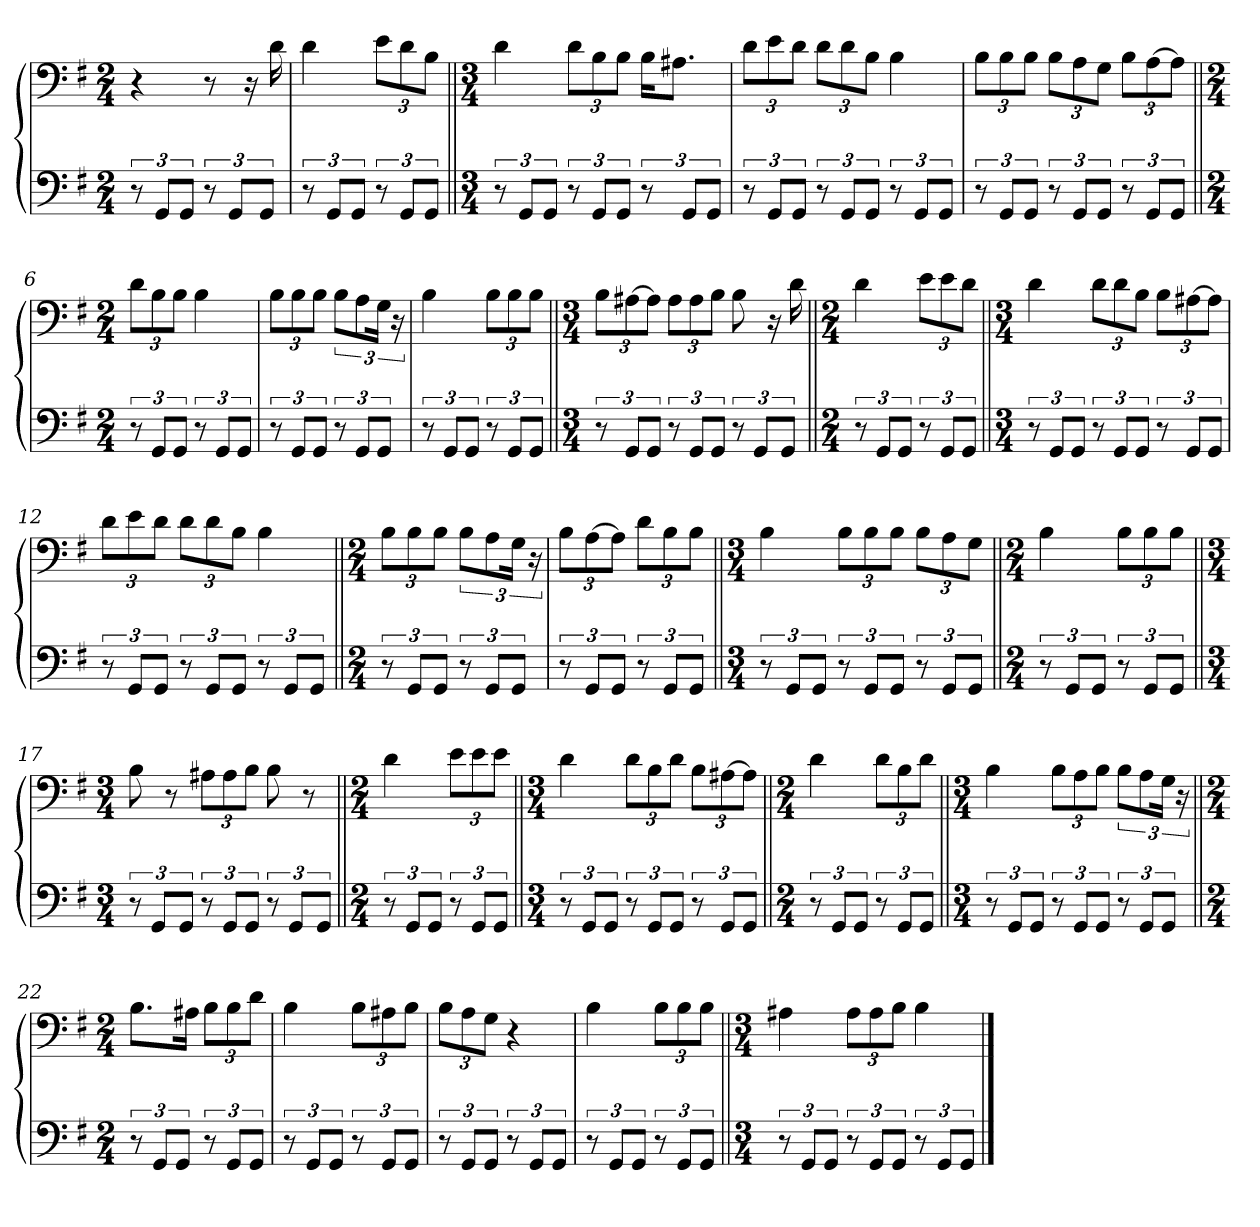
**kern	**kern
*part1	*part1
*staff2	*staff1
*clefF4	*clefF4
*k[f#]	*k[f#]
*M2/4	*M2/4
=1	=1
12r	4r
12GG/L	.
12GG/J	.
12r	8r
12GG/L	.
.	16r
12GG/J	.
.	16d\
=2	=2
12r	4d\
12GG/L	.
12GG/J	.
12r	12e\L
12GG/L	12d\
12GG/J	12B\J
=3||	=3||
*M3/4	*M3/4
12r	4d\
12GG/L	.
12GG/J	.
12r	12d\L
12GG/L	12B\
12GG/J	12B\J
12r	16B\KL
.	8.A#X\J
12GG/L	.
12GG/J	.
=4	=4
12r	12d\L
12GG/L	12e\
12GG/J	12d\J
12r	12d\L
12GG/L	12d\
12GG/J	12B\J
12r	4B\
12GG/L	.
12GG/J	.
=5	=5
12r	12B\L
12GG/L	12B\
12GG/J	12B\J
12r	12B\L
12GG/L	12A\
12GG/J	12G\J
12r	12B\L
12GG/L	[12A\
12GG/J	12A\J]
=6||	=6||
*M2/4	*M2/4
12r	12d\L
12GG/L	12B\
12GG/J	12B\J
12r	4B\
12GG/L	.
12GG/J	.
=7	=7
12r	12B\L
12GG/L	12B\
12GG/J	12B\J
12r	12B\L
12GG/L	12A\
12GG/J	24G\Jk
.	24r
=8	=8
12r	4B\
12GG/L	.
12GG/J	.
12r	12B\L
12GG/L	12B\
12GG/J	12B\J
=9||	=9||
*M3/4	*M3/4
12r	12B\L
12GG/L	[12A#X\
12GG/J	12A#\J]
12r	12A#\L
12GG/L	12A#\
12GG/J	12B\J
12r	8B\
12GG/L	.
.	16r
12GG/J	.
.	16d\
=10||	=10||
*M2/4	*M2/4
12r	4d\
12GG/L	.
12GG/J	.
12r	12e\L
12GG/L	12e\
12GG/J	12d\J
=11||	=11||
*M3/4	*M3/4
12r	4d\
12GG/L	.
12GG/J	.
12r	12d\L
12GG/L	12d\
12GG/J	12B\J
12r	12B\L
12GG/L	[12A#X\
12GG/J	12A#\J]
=12	=12
12r	12d\L
12GG/L	12e\
12GG/J	12d\J
12r	12d\L
12GG/L	12d\
12GG/J	12B\J
12r	4B\
12GG/L	.
12GG/J	.
=13||	=13||
*M2/4	*M2/4
12r	12B\L
12GG/L	12B\
12GG/J	12B\J
12r	12B\L
12GG/L	12A\
12GG/J	24G\Jk
.	24r
=14	=14
12r	12B\L
12GG/L	[12A\
12GG/J	12A\J]
12r	12d\L
12GG/L	12B\
12GG/J	12B\J
=15||	=15||
*M3/4	*M3/4
12r	4B\
12GG/L	.
12GG/J	.
12r	12B\L
12GG/L	12B\
12GG/J	12B\J
12r	12B\L
12GG/L	12A\
12GG/J	12G\J
=16||	=16||
*M2/4	*M2/4
12r	4B\
12GG/L	.
12GG/J	.
12r	12B\L
12GG/L	12B\
12GG/J	12B\J
=17||	=17||
*M3/4	*M3/4
12r	8B\
12GG/L	.
.	8r
12GG/J	.
12r	12A#X\L
12GG/L	12A#\
12GG/J	12B\J
12r	8B\
12GG/L	.
.	8r
12GG/J	.
=18||	=18||
*M2/4	*M2/4
12r	4d\
12GG/L	.
12GG/J	.
12r	12e\L
12GG/L	12e\
12GG/J	12e\J
=19||	=19||
*M3/4	*M3/4
12r	4d\
12GG/L	.
12GG/J	.
12r	12d\L
12GG/L	12B\
12GG/J	12d\J
12r	12B\L
12GG/L	[12A#X\
12GG/J	12A#\J]
=20||	=20||
*M2/4	*M2/4
12r	4d\
12GG/L	.
12GG/J	.
12r	12d\L
12GG/L	12B\
12GG/J	12d\J
=21||	=21||
*M3/4	*M3/4
12r	4B\
12GG/L	.
12GG/J	.
12r	12B\L
12GG/L	12A\
12GG/J	12B\J
12r	12B\L
12GG/L	12A\
12GG/J	24G\Jk
.	24r
=22||	=22||
*M2/4	*M2/4
12r	8.B\L
12GG/L	.
12GG/J	.
.	16A#X\Jk
12r	12B\L
12GG/L	12B\
12GG/J	12d\J
=23	=23
12r	4B\
12GG/L	.
12GG/J	.
12r	12B\L
12GG/L	12A#X\
12GG/J	12B\J
=24	=24
12r	12B\L
12GG/L	12A\
12GG/J	12G\J
12r	4r
12GG/L	.
12GG/J	.
=25	=25
12r	4B\
12GG/L	.
12GG/J	.
12r	12B\L
12GG/L	12B\
12GG/J	12B\J
=26||	=26||
*M3/4	*M3/4
12r	4A#X\
12GG/L	.
12GG/J	.
12r	12A#\L
12GG/L	12A#\
12GG/J	12B\J
12r	4B\
12GG/L	.
12GG/J	.
==	==
*-	*-
